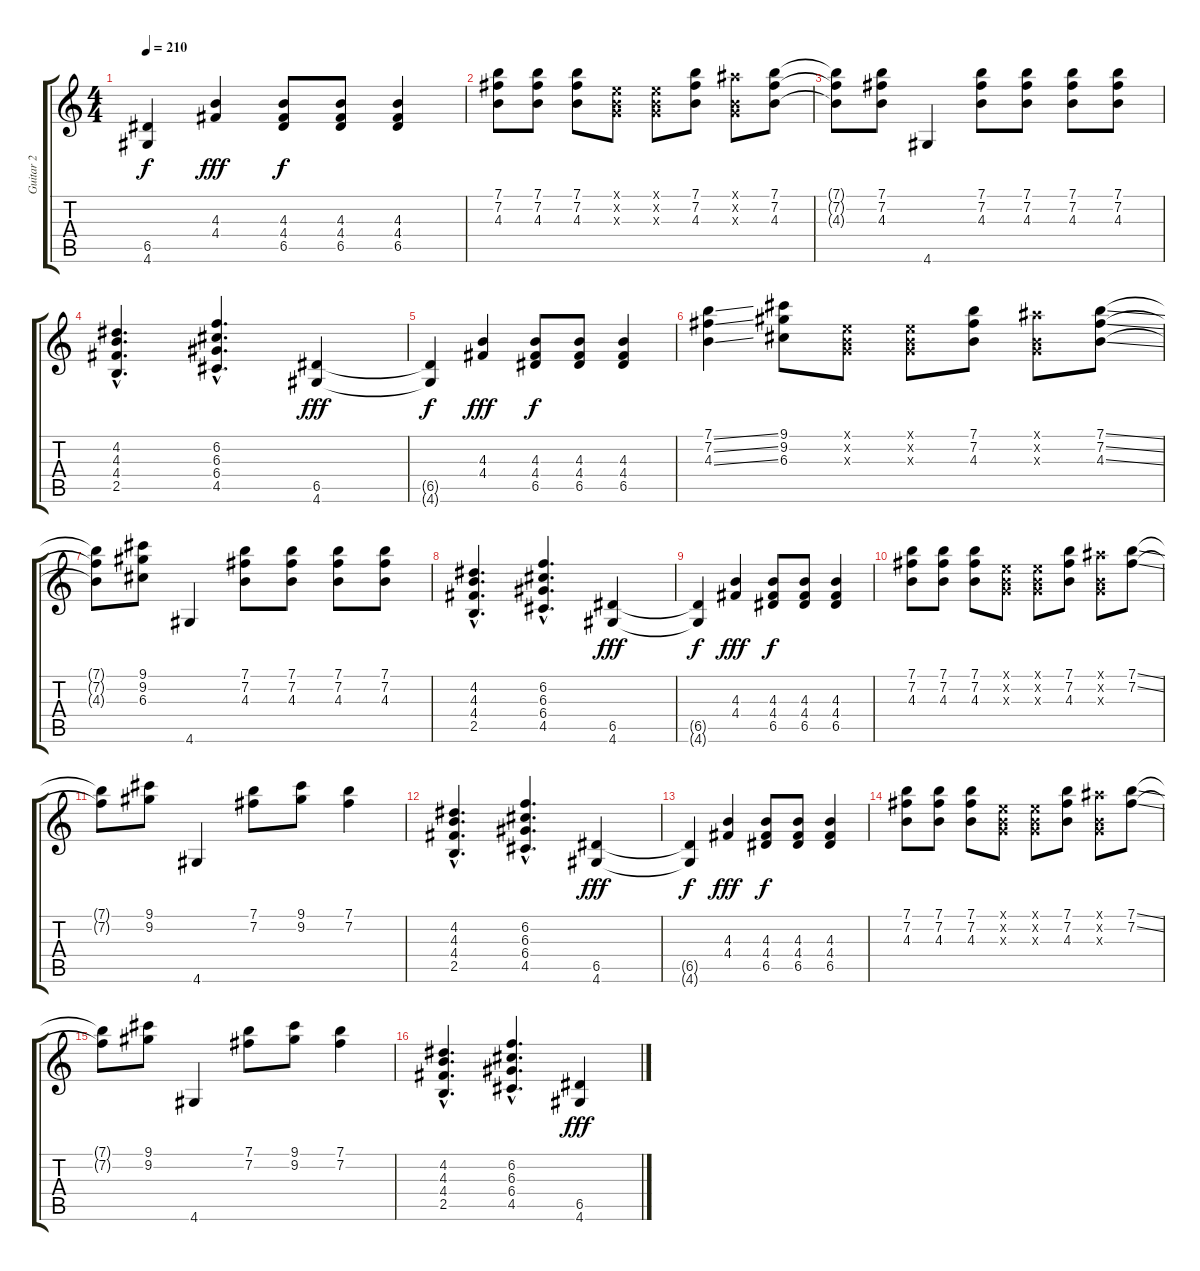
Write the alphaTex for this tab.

\track ("Guitar 2" "Guitar 2") {instrument distortionguitar}
\staff {score tabs}
\tuning (E4 B3 G3 D3 A2 E2) {hide}
\ts (4 4)
\tempo 210
\clef g2
\ks c
(6.5{t} 4.6{t}).4{dy f} (4.3 4.4).4{dy fff} (4.3 4.4 6.5).8{dy f} (4.3 4.4 6.5).8 (4.3 4.4 6.5).4 |
(7.1 7.2 4.3).8 (7.1 7.2 4.3).8 (7.1 7.2 4.3).8 (0.1{x} 0.2{x} 0.3{x}).8 (0.1{x} 0.2{x} 0.3{x}).8 (7.1 7.2 4.3).8 (6.1{x} 0.2{x} 0.3{x}).8 (7.1 7.2 4.3).8 |
(7.1{t} 7.2{t} 4.3{t}).8 (7.1 7.2 4.3).8 4.6.4 (7.1 7.2 4.3).8 (7.1 7.2 4.3).8 (7.1 7.2 4.3).8 (7.1 7.2 4.3).8 |
(4.2{hac} 4.3{hac} 4.4{hac} 2.5{hac}).4{d} (6.2{hac} 6.3{hac} 6.4{hac} 4.5{hac}).4{d} (6.5 4.6).4{dy fff} |
(6.5{t} 4.6{t}).4{dy f} (4.3 4.4).4{dy fff} (4.3 4.4 6.5).8{dy f} (4.3 4.4 6.5).8 (4.3 4.4 6.5).4 |
(7.1{ss} 7.2{ss} 4.3{ss}).4 (9.1 9.2 6.3).8 (0.1{x} 0.2{x} 0.3{x}).8 (0.1{x} 0.2{x} 0.3{x}).8 (7.1 7.2 4.3).8 (6.1{x} 0.2{x} 0.3{x}).8 (7.1{ss} 7.2{ss} 4.3{ss}).8 |
(7.1{t} 7.2{t} 4.3{t}).8 (9.1 9.2 6.3).8 4.6.4 (7.1 7.2 4.3).8 (7.1 7.2 4.3).8 (7.1 7.2 4.3).8 (7.1 7.2 4.3).8 |
(4.2{hac} 4.3{hac} 4.4{hac} 2.5{hac}).4{d} (6.2{hac} 6.3{hac} 6.4{hac} 4.5{hac}).4{d} (6.5 4.6).4{dy fff} |
(6.5{t} 4.6{t}).4{dy f} (4.3 4.4).4{dy fff} (4.3 4.4 6.5).8{dy f} (4.3 4.4 6.5).8 (4.3 4.4 6.5).4 |
(7.1 7.2 4.3).8 (7.1 7.2 4.3).8 (7.1 7.2 4.3).8 (0.1{x} 0.2{x} 0.3{x}).8 (0.1{x} 0.2{x} 0.3{x}).8 (7.1 7.2 4.3).8 (6.1{x} 0.2{x} 0.3{x}).8 (7.1{ss} 7.2{ss}).8 |
(7.1{t} 7.2{t}).8 (9.1 9.2).8 4.6.4 (7.1 7.2).8 (9.1 9.2).8 (7.1 7.2).4 |
(4.2{hac} 4.3{hac} 4.4{hac} 2.5{hac}).4{d} (6.2{hac} 6.3{hac} 6.4{hac} 4.5{hac}).4{d} (6.5 4.6).4{dy fff} |
(6.5{t} 4.6{t}).4{dy f} (4.3 4.4).4{dy fff} (4.3 4.4 6.5).8{dy f} (4.3 4.4 6.5).8 (4.3 4.4 6.5).4 |
(7.1 7.2 4.3).8 (7.1 7.2 4.3).8 (7.1 7.2 4.3).8 (0.1{x} 0.2{x} 0.3{x}).8 (0.1{x} 0.2{x} 0.3{x}).8 (7.1 7.2 4.3).8 (6.1{x} 0.2{x} 0.3{x}).8 (7.1{ss} 7.2{ss}).8 |
(7.1{t} 7.2{t}).8 (9.1 9.2).8 4.6.4 (7.1 7.2).8 (9.1 9.2).8 (7.1 7.2).4 |
(4.2{hac} 4.3{hac} 4.4{hac} 2.5{hac}).4{d} (6.2{hac} 6.3{hac} 6.4{hac} 4.5{hac}).4{d} (6.5 4.6).4{dy fff}
